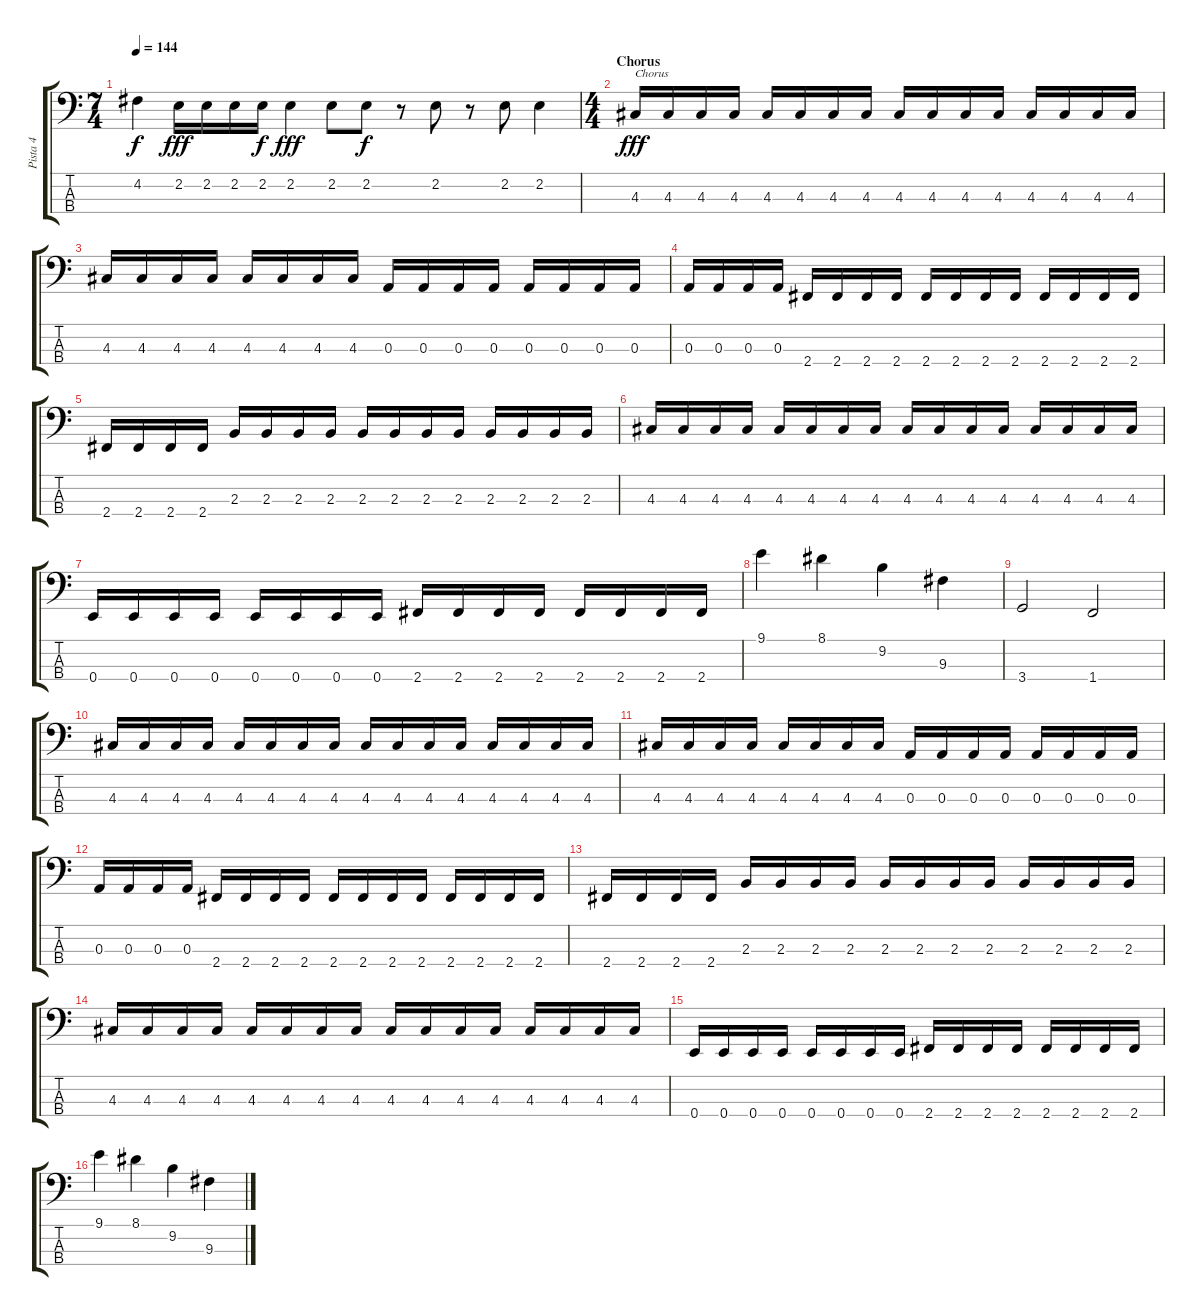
\track ("Pista 4" "Pista 4") {instrument electricbassfinger}
\staff {score tabs}
\tuning (G2 D2 A1 E1) {hide}
\ts (7 4)
\tempo 144
\clef f4
\ks c
4.2.4{dy f} 2.2.16{dy fff} 2.2.16 2.2.16 2.2.16{dy f} 2.2.4{dy fff} 2.2.8 2.2.8{dy f} r.8 2.2.8 r.8 2.2.8 2.2.4 |
\ts (4 4)
\section ("" "Chorus")
4.3.16{txt "Chorus" dy fff} 4.3.16 4.3.16 4.3.16 4.3.16 4.3.16 4.3.16 4.3.16 4.3.16 4.3.16 4.3.16 4.3.16 4.3.16 4.3.16 4.3.16 4.3.16 |
4.3.16 4.3.16 4.3.16 4.3.16 4.3.16 4.3.16 4.3.16 4.3.16 0.3.16 0.3.16 0.3.16 0.3.16 0.3.16 0.3.16 0.3.16 0.3.16 |
0.3.16 0.3.16 0.3.16 0.3.16 2.4.16 2.4.16 2.4.16 2.4.16 2.4.16 2.4.16 2.4.16 2.4.16 2.4.16 2.4.16 2.4.16 2.4.16 |
2.4.16 2.4.16 2.4.16 2.4.16 2.3.16 2.3.16 2.3.16 2.3.16 2.3.16 2.3.16 2.3.16 2.3.16 2.3.16 2.3.16 2.3.16 2.3.16 |
4.3.16 4.3.16 4.3.16 4.3.16 4.3.16 4.3.16 4.3.16 4.3.16 4.3.16 4.3.16 4.3.16 4.3.16 4.3.16 4.3.16 4.3.16 4.3.16 |
0.4.16 0.4.16 0.4.16 0.4.16 0.4.16 0.4.16 0.4.16 0.4.16 2.4.16 2.4.16 2.4.16 2.4.16 2.4.16 2.4.16 2.4.16 2.4.16 |
9.1.4 8.1.4 9.2.4 9.3.4 |
3.4.2 1.4.2 |
4.3.16 4.3.16 4.3.16 4.3.16 4.3.16 4.3.16 4.3.16 4.3.16 4.3.16 4.3.16 4.3.16 4.3.16 4.3.16 4.3.16 4.3.16 4.3.16 |
4.3.16 4.3.16 4.3.16 4.3.16 4.3.16 4.3.16 4.3.16 4.3.16 0.3.16 0.3.16 0.3.16 0.3.16 0.3.16 0.3.16 0.3.16 0.3.16 |
0.3.16 0.3.16 0.3.16 0.3.16 2.4.16 2.4.16 2.4.16 2.4.16 2.4.16 2.4.16 2.4.16 2.4.16 2.4.16 2.4.16 2.4.16 2.4.16 |
2.4.16 2.4.16 2.4.16 2.4.16 2.3.16 2.3.16 2.3.16 2.3.16 2.3.16 2.3.16 2.3.16 2.3.16 2.3.16 2.3.16 2.3.16 2.3.16 |
4.3.16 4.3.16 4.3.16 4.3.16 4.3.16 4.3.16 4.3.16 4.3.16 4.3.16 4.3.16 4.3.16 4.3.16 4.3.16 4.3.16 4.3.16 4.3.16 |
0.4.16 0.4.16 0.4.16 0.4.16 0.4.16 0.4.16 0.4.16 0.4.16 2.4.16 2.4.16 2.4.16 2.4.16 2.4.16 2.4.16 2.4.16 2.4.16 |
9.1.4 8.1.4 9.2.4 9.3.4
